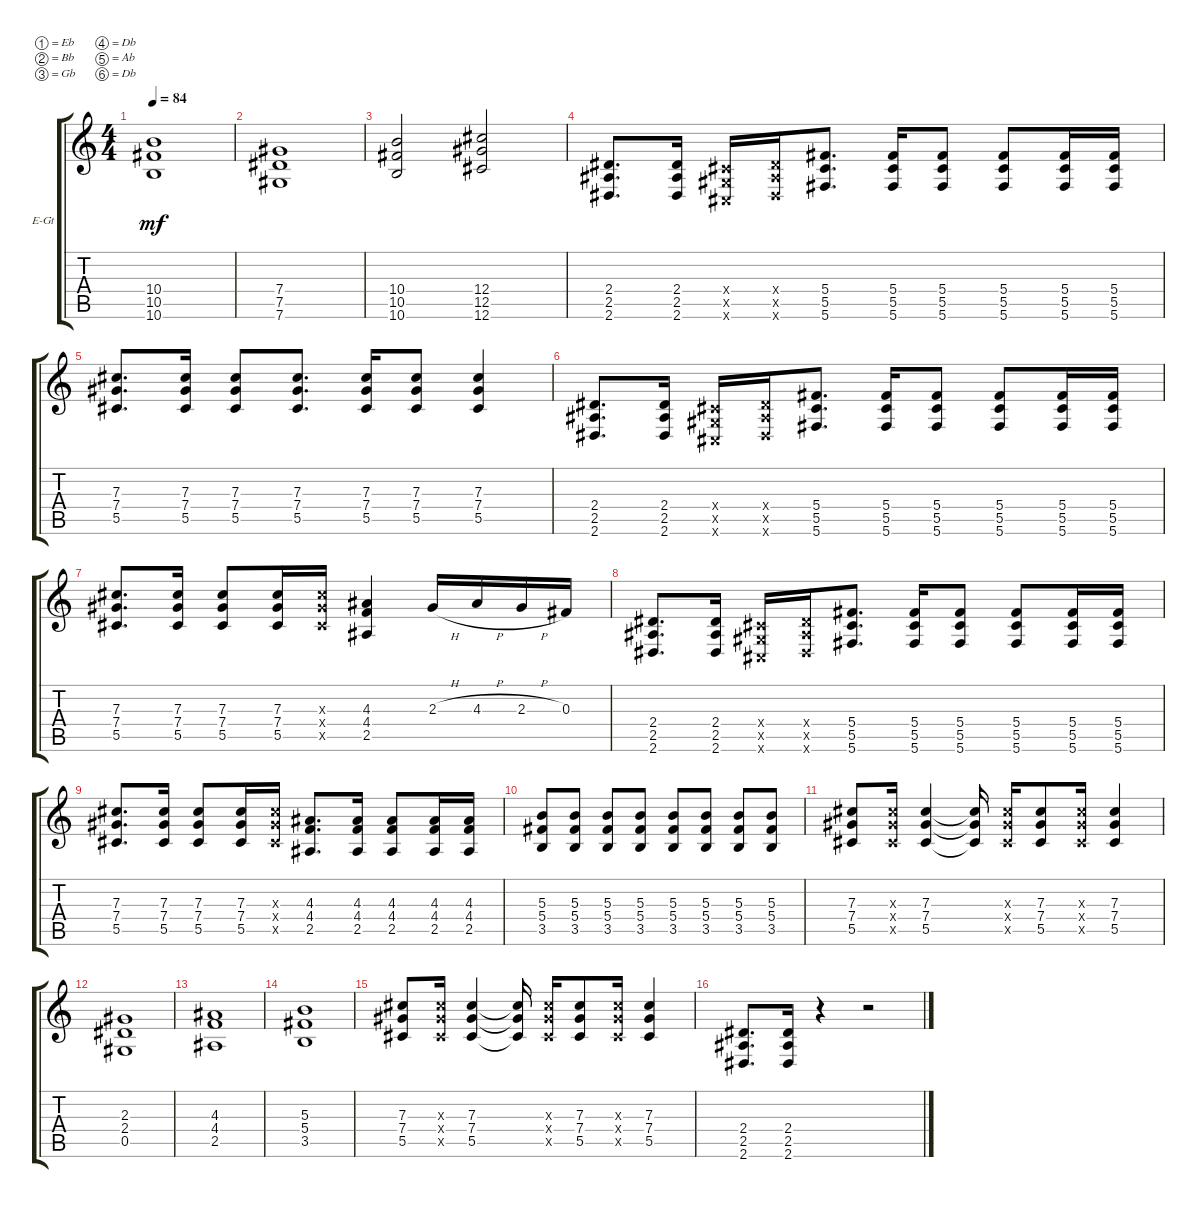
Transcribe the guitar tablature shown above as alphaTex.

\defaultSystemsLayout 4
\bracketExtendMode groupsimilarinstruments
\firstSystemTrackNameOrientation horizontal
\otherSystemsTrackNameOrientation horizontal
\track ("Electric Guitar (Drive)" "E-Gt") {instrument overdrivenguitar}
\staff {score tabs}
\tuning (Eb4 Bb3 Gb3 Db3 Ab2 Db2)
\ts (4 4)
\tempo 84
\clef g2
\ks c
(10.4 10.5 10.6).1{dy mf} |
(7.4 7.5 7.6).1 |
(10.4 10.5 10.6).2 (12.4 12.5 12.6).2 |
(2.4 2.5 2.6).8{d} (2.4 2.5 2.6).16 (0.4{x} 0.5{x} 0.6{x}).16 (2.4{x} 2.5{x} 2.6{x}).16 (5.4 5.5 5.6).8{d} (5.4 5.5 5.6).16 (5.4 5.5 5.6).8 (5.4 5.5 5.6).8 (5.4 5.5 5.6).16 (5.4 5.5 5.6).16 |
(7.3 7.4 5.5).8{d} (7.3 7.4 5.5).16 (7.3 7.4 5.5).8 (7.3 7.4 5.5).8{d} (7.3 7.4 5.5).16 (7.3 7.4 5.5).8 (7.3 7.4 5.5).4 |
(2.4 2.5 2.6).8{d} (2.4 2.5 2.6).16 (0.4{x} 0.5{x} 0.6{x}).16 (2.4{x} 2.5{x} 2.6{x}).16 (5.4 5.5 5.6).8{d} (5.4 5.5 5.6).16 (5.4 5.5 5.6).8 (5.4 5.5 5.6).8 (5.4 5.5 5.6).16 (5.4 5.5 5.6).16 |
(7.3 7.4 5.5).8{d} (7.3 7.4 5.5).16 (7.3 7.4 5.5).8 (7.3 7.4 5.5).16 (7.3{x} 7.4{x} 5.5{x}).16 (4.3 4.4 2.5).4 2.3{h}.16 4.3{h}.16 2.3{h}.16 0.3.16 |
(2.4 2.5 2.6).8{d} (2.4 2.5 2.6).16 (0.4{x} 0.5{x} 0.6{x}).16 (2.4{x} 2.5{x} 2.6{x}).16 (5.4 5.5 5.6).8{d} (5.4 5.5 5.6).16 (5.4 5.5 5.6).8 (5.4 5.5 5.6).8 (5.4 5.5 5.6).16 (5.4 5.5 5.6).16 |
(7.3 7.4 5.5).8{d} (7.3 7.4 5.5).16 (7.3 7.4 5.5).8 (7.3 7.4 5.5).16 (7.3{x} 7.4{x} 5.5{x}).16 (4.3 4.4 2.5).8{d} (4.3 4.4 2.5).16 (4.3 4.4 2.5).8 (4.3 4.4 2.5).16 (4.3 4.4 2.5).16 |
(5.3 5.4 3.5).8 (5.3 5.4 3.5).8 (5.3 5.4 3.5).8 (5.3 5.4 3.5).8 (5.3 5.4 3.5).8 (5.3 5.4 3.5).8 (5.3 5.4 3.5).8 (5.3 5.4 3.5).8 |
(7.3 7.4 5.5).8 (7.3{x} 7.4{x} 5.5{x}).16 (7.3 7.4 5.5).4 (7.3{t} 7.4{t} 5.5{t}).16 (7.3{x} 7.4{x} 5.5{x}).16 (7.3 7.4 5.5).8 (7.3{x} 7.4{x} 5.5{x}).16 (7.3 7.4 5.5).4 |
(2.3 2.4 0.5).1 |
(4.3 4.4 2.5).1 |
(5.3 5.4 3.5).1 |
(7.3 7.4 5.5).8 (7.3{x} 7.4{x} 5.5{x}).16 (7.3 7.4 5.5).4 (7.3{t} 7.4{t} 5.5{t}).16 (7.3{x} 7.4{x} 5.5{x}).16 (7.3 7.4 5.5).8 (7.3{x} 7.4{x} 5.5{x}).16 (7.3 7.4 5.5).4 |
(2.4 2.5 2.6).8{d} (2.4 2.5 2.6).16 r.4 r.2
